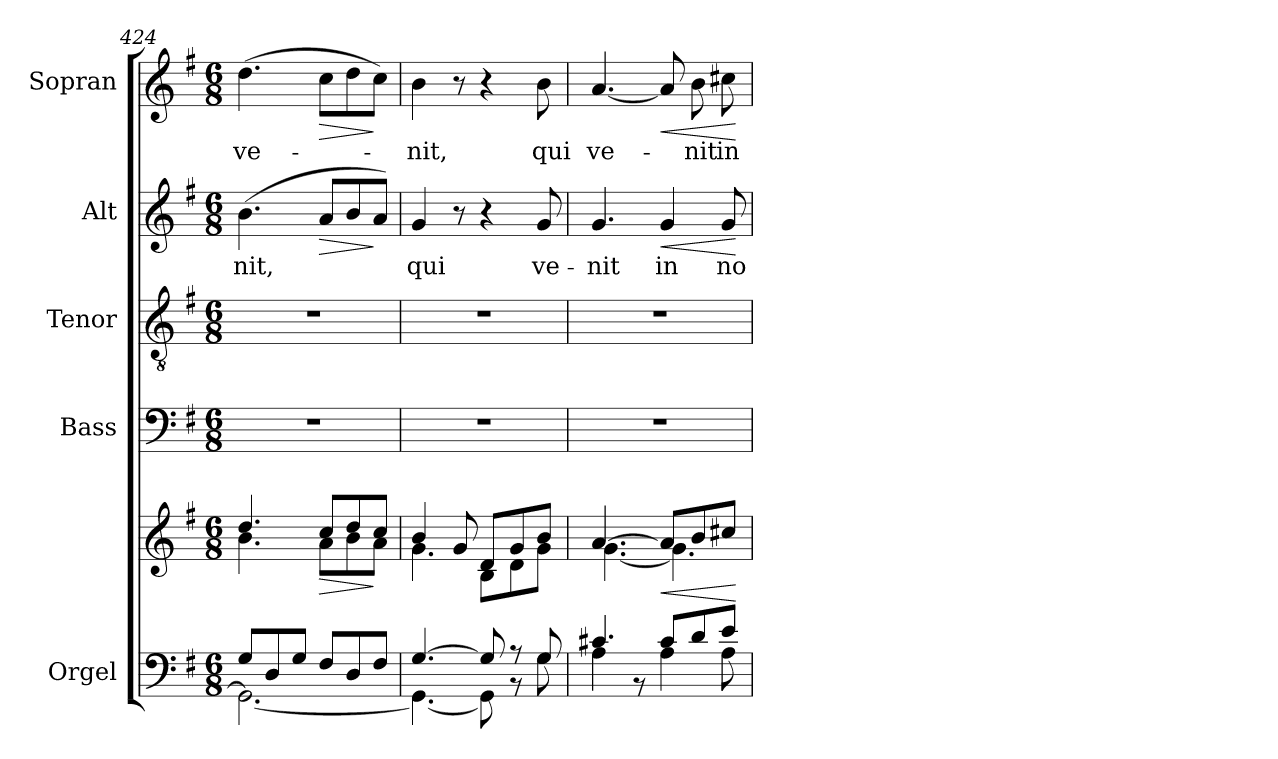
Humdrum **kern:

**kern	**kern	**dynam	**kern	**kern	**kern	**text	**dynam	**kern	**text	**dynam
*part5	*part5	*part5	*part4	*part3	*part2	*part2	*part2	*part1	*part1	*part1
*staff6	*staff5	*staff5/6	*staff4	*staff3	*staff2	*staff2	*staff2	*staff1	*staff1	*staff1
*I"Orgel	*	*	*I"Bass	*I"Tenor	*I"Alt	*	*	*I"Sopran	*	*
*I'Org.	*	*	*I'B.	*I'T.	*I'A.	*	*	*I'S.	*	*
*clefF4	*clefG2	*	*clefF4	*clefGv2	*clefG2	*	*	*clefG2	*	*
*k[f#]	*k[f#]	*	*k[f#]	*k[f#]	*k[f#]	*	*	*k[f#]	*	*
*G:	*G:	*	*G:	*G:	*G:	*	*	*G:	*	*
*M6/8	*M6/8	*	*M6/8	*M6/8	*M6/8	*	*	*M6/8	*	*
=424	=424	=424	=424	=424	=424	=424	=424	=424	=424	=424
*^	*^	*	*	*	*	*	*	*	*	*
!	!	!	!	!	!	!	!	!LO:LY:b	!	!	!LO:LY:b	!
8G/L	2.GG\_	4.dd/	4.b\	.	2.r	2.r	(<4.b\	-nit,	.	(>4.dd\	ve-	.
8D/	.	.	.	.	.	.	.	.	.	.	.	.
8G/J	.	.	.	.	.	.	.	.	.	.	.	.
!	!	!	!	!LO:HP:b	!	!	!	!	!LO:HP:b	!	!	!LO:HP:b
8F#/L	.	8cc/L	8a\L	>	.	.	8a/L	.	>	8cc\L	.	>
8D/	.	8dd/	8b\	.	.	.	8b/	.	.	8dd\	.	.
8F#/J	.	8cc/J	8a\J	]	.	.	8a/J)	.	]	8cc\J)	.	]
=425	=425	=425	=425	=425	=425	=425	=425	=425	=425	=425	=425	=425
!	!	!	!	!	!	!	!	!LO:LY:b	!	!	!LO:LY:b	!
[>4.G/	4.GG\_	4b/	4.g\	.	2.r	2.r	4g/	qui	.	4b\	-nit,	.
.	.	8g/	.	.	.	.	8r	.	.	8r	.	.
8G/]	8GG\]	8d/L	8B\L	.	.	.	4r	.	.	4r	.	.
8r	8r	8g/	8d\	.	.	.	.	.	.	.	.	.
!	!	!	!	!	!	!	!	!LO:LY:b	!	!	!LO:LY:b	!
8G/	8G\	8b/J	8g\J	.	.	.	8g/	ve-	.	8b\	qui	.
=426	=426	=426	=426	=426	=426	=426	=426	=426	=426	=426	=426	=426
!	!	!	!	!	!	!	!	!LO:LY:b	!	!	!LO:LY:b	!
4.c#X/	4A\	[>4.a/	[<4.g\	.	2.r	2.r	4.g/	-nit	.	[4.a/	ve-	.
.	8r	.	.	.	.	.	.	.	.	.	.	.
!	!	!	!	!LO:HP:b	!	!	!	!LO:LY:b	!LO:HP:b	!	!	!LO:HP:b
8c#/L	4A\	8a/L]	4.g\]	<	.	.	4g/	in	<	8a/]	.	<
!	!	!	!	!	!	!	!	!	!	!	!LO:LY:b	!
8d/	.	8b/	.	.	.	.	.	.	.	8b\	-nit	.
!	!	!	!	!	!	!	!	!LO:LY:b	!	!	!LO:LY:b	!
8e/J	8A\	8cc#X/J	.	.	.	.	8g/	no-	.	8cc#X\	in	.
*v	*v	*	*	*	*	*	*	*	*	*	*	*
*	*v	*v	*	*	*	*	*	*	*	*	*
.	.	[	.	.	.	.	[	.	.	[
=	=	=	=	=	=	=	=	=	=	=
*-	*-	*-	*-	*-	*-	*-	*-	*-	*-	*-
